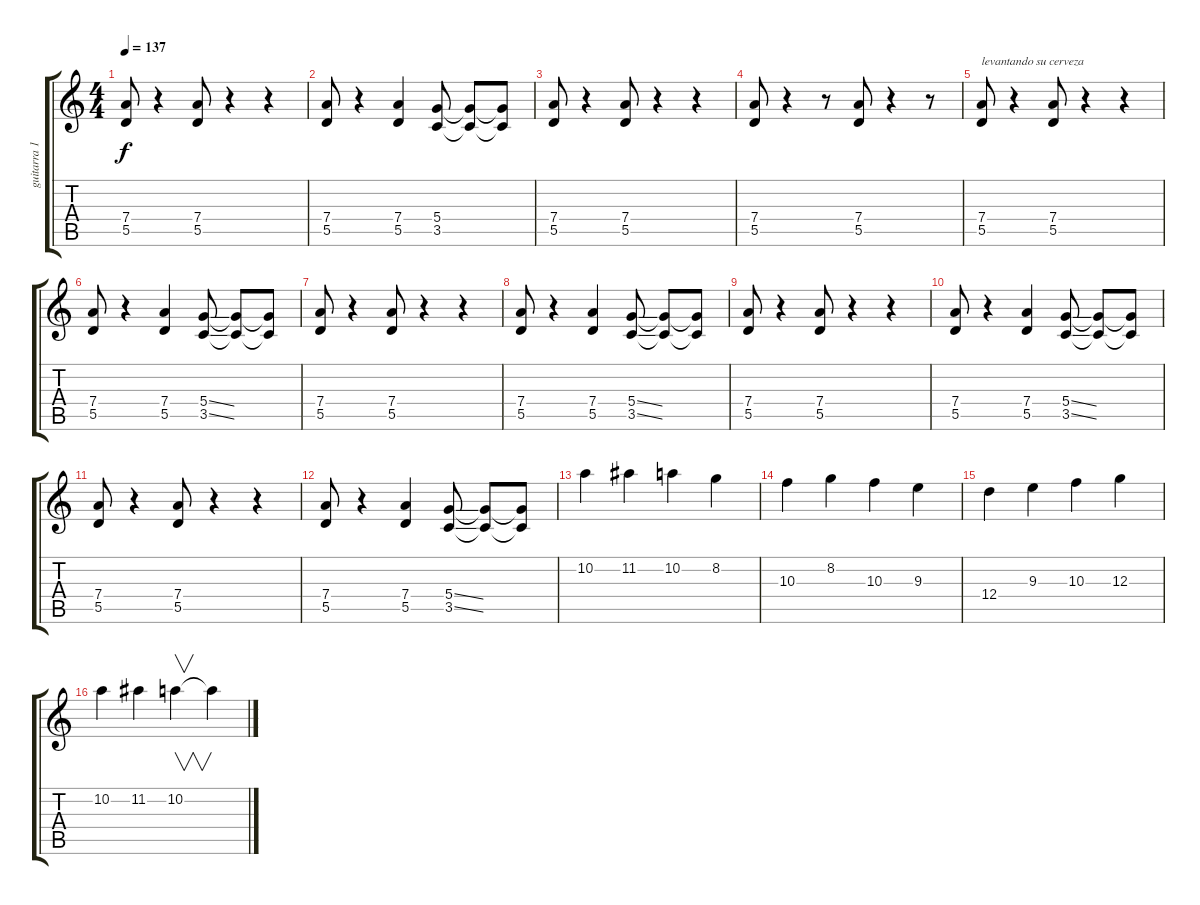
\track ("guitarra 1" "guitarra 1") {instrument distortionguitar}
\staff {score tabs}
\tuning (E4 B3 G3 D3 A2 E2) {hide}
\ts (4 4)
\tempo 137
\clef g2
\ks c
(7.4 5.5).8{dy f} r.4 (7.4 5.5).8 r.4 r.4 |
(7.4 5.5).8 r.4 (7.4 5.5).4 (5.4 3.5).8 (5.4{t} 3.5{t}).8 (5.4{t} 3.5{t}).8 |
(7.4 5.5).8 r.4 (7.4 5.5).8 r.4 r.4 |
(7.4 5.5).8 r.4 r.8 (7.4 5.5).8 r.4 r.8 |
(7.4 5.5).8{txt "levantando su cerveza"} r.4 (7.4 5.5).8 r.4 r.4 |
(7.4 5.5).8 r.4 (7.4 5.5).4 (5.4{ss} 3.5{ss}).8 (5.4{t} 3.5{t}).8 (5.4{t} 3.5{t}).8 |
(7.4 5.5).8 r.4 (7.4 5.5).8 r.4 r.4 |
(7.4 5.5).8 r.4 (7.4 5.5).4 (5.4{ss} 3.5{ss}).8 (5.4{t} 3.5{t}).8 (5.4{t} 3.5{t}).8 |
(7.4 5.5).8 r.4 (7.4 5.5).8 r.4 r.4 |
(7.4 5.5).8 r.4 (7.4 5.5).4 (5.4{ss} 3.5{ss}).8 (5.4{t} 3.5{t}).8 (5.4{t} 3.5{t}).8 |
(7.4 5.5).8 r.4 (7.4 5.5).8 r.4 r.4 |
(7.4 5.5).8 r.4 (7.4 5.5).4 (5.4{ss} 3.5{ss}).8 (5.4{t} 3.5{t}).8 (5.4{t} 3.5{t}).8 |
10.2.4 11.2.4 10.2.4 8.2.4 |
10.3.4 8.2.4 10.3.4 9.3.4 |
12.4.4 9.3.4 10.3.4 12.3.4 |
10.2.4 11.2.4 10.2.4{v} 10.2{t}.4
